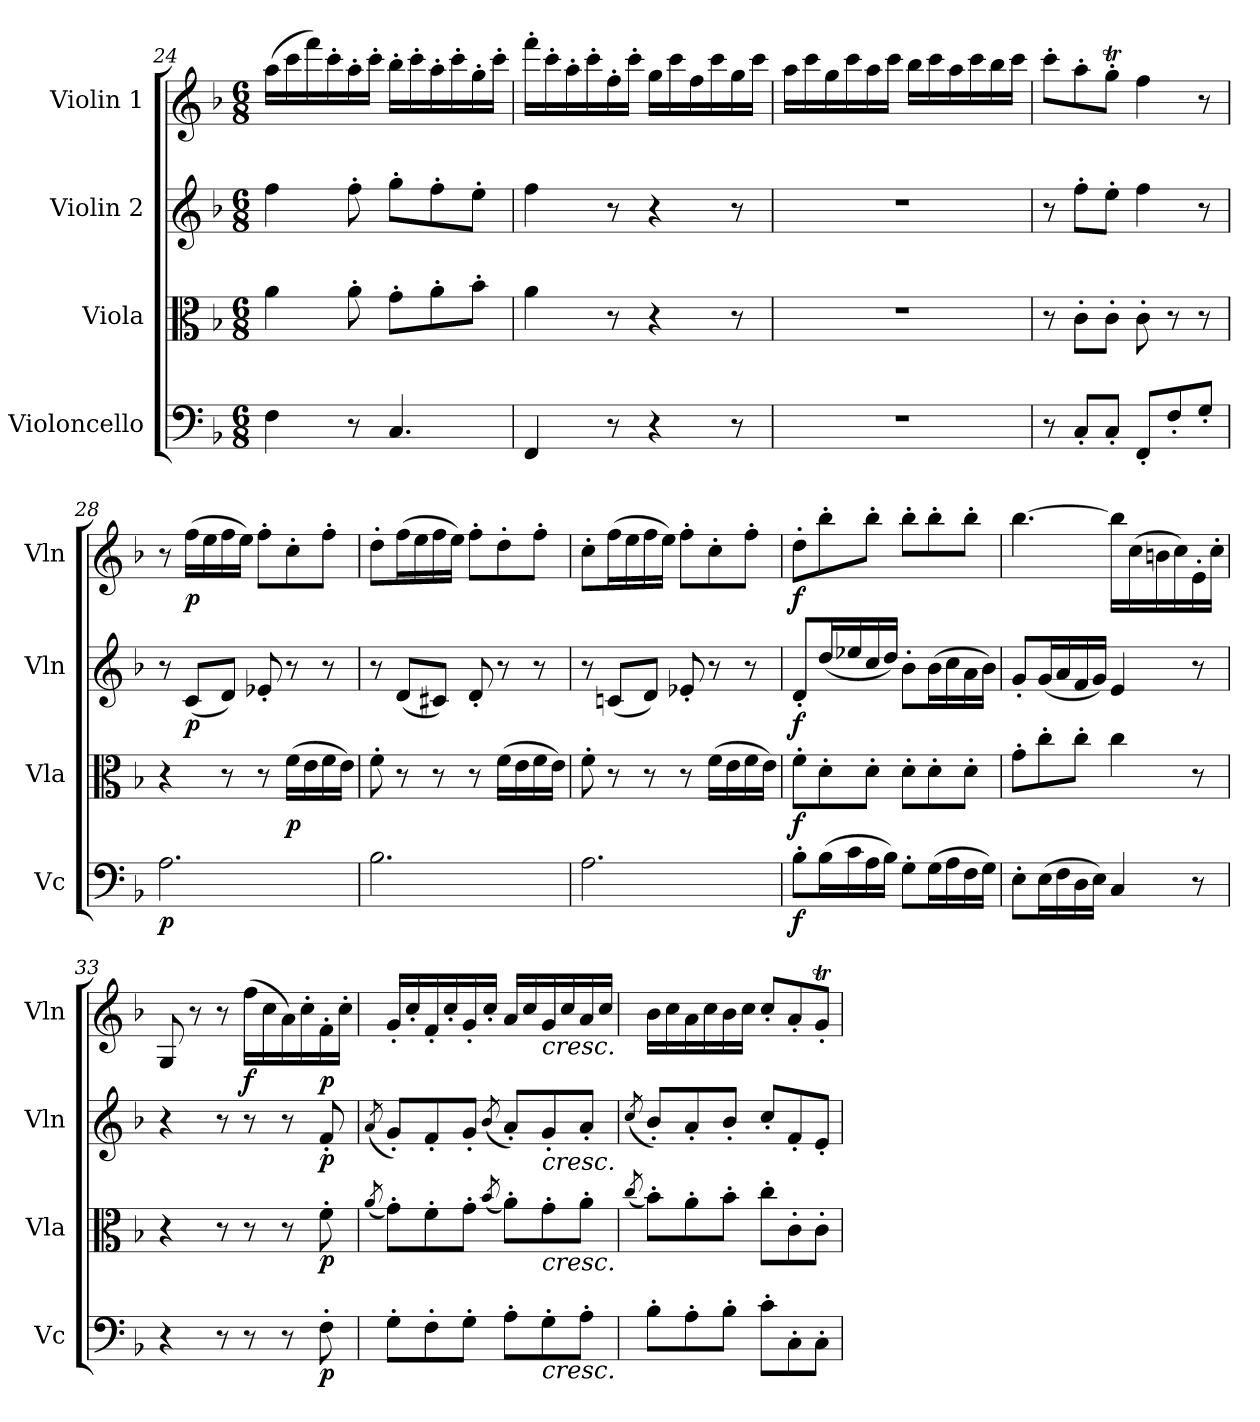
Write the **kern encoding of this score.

**kern	**dynam	**kern	**dynam	**kern	**dynam	**kern	**dynam
*part4	*part4	*part3	*part3	*part2	*part2	*part1	*part1
*staff4	*staff4	*staff3	*staff3	*staff2	*staff2	*staff1	*staff1
*I"Violoncello	*	*I"Viola	*	*I"Violin 2	*	*I"Violin 1	*
*I'Vc	*	*I'Vla	*	*I'Vln	*	*I'Vln	*
*clefF4	*	*clefC3	*	*clefG2	*	*clefG2	*
*k[b-]	*	*k[b-]	*	*k[b-]	*	*k[b-]	*
*M6/8	*	*M6/8	*	*M6/8	*	*M6/8	*
=24	=24	=24	=24	=24	=24	=24	=24
4F\	.	4a\	.	4ff\	.	(16aa\LL	.
.	.	.	.	.	.	16ccc\	.
.	.	.	.	.	.	16fff\)	.
.	.	.	.	.	.	16ccc'\	.
8r	.	8a'\	.	8ff'\	.	16aa'\	.
.	.	.	.	.	.	16ccc'\JJ	.
4.C/	.	8g'\L	.	8gg'\L	.	16bb-'\LL	.
.	.	.	.	.	.	16ccc'\	.
.	.	8a'\	.	8ff'\	.	16aa'\	.
.	.	.	.	.	.	16ccc'\	.
.	.	8b-'\J	.	8ee'\J	.	16gg'\	.
.	.	.	.	.	.	16ccc'\JJ	.
!!LO:LB:g=z
=25	=25	=25	=25	=25	=25	=25	=25
4FF/	.	4a\	.	4ff\	.	16fff'\LL	.
.	.	.	.	.	.	16ccc'\	.
.	.	.	.	.	.	16aa'\	.
.	.	.	.	.	.	16ccc'\	.
8r	.	8r	.	8r	.	16ff'\	.
.	.	.	.	.	.	16ccc'\JJ	.
4r	.	4r	.	4r	.	16gg\LL	.
.	.	.	.	.	.	16ccc\	.
.	.	.	.	.	.	16ff\	.
.	.	.	.	.	.	16ccc\	.
8r	.	8r	.	8r	.	16gg\	.
.	.	.	.	.	.	16ccc\JJ	.
=26	=26	=26	=26	=26	=26	=26	=26
2.r	.	2.r	.	2.r	.	16aa\LL	.
.	.	.	.	.	.	16ccc\	.
.	.	.	.	.	.	16gg\	.
.	.	.	.	.	.	16ccc\	.
.	.	.	.	.	.	16aa\	.
.	.	.	.	.	.	16ccc\JJ	.
.	.	.	.	.	.	16bb-\LL	.
.	.	.	.	.	.	16ccc\	.
.	.	.	.	.	.	16aa\	.
.	.	.	.	.	.	16ccc\	.
.	.	.	.	.	.	16bb-\	.
.	.	.	.	.	.	16ccc\JJ	.
!!LO:LB:g=z
=27	=27	=27	=27	=27	=27	=27	=27
8r	.	8r	.	8r	.	8ccc'\L	.
8C'/L	.	8c'\L	.	8ff'\L	.	8aa'\	.
8C'/J	.	8c'\J	.	8ee'\J	.	8ggT'\J	.
8FF'/L	.	8c'\	.	4ff\	.	4ff\	.
8F'/	.	8r	.	.	.	.	.
8G'/J	.	8r	.	8r	.	8r	.
=28	=28	=28	=28	=28	=28	=28	=28
!	!LO:DY:b	!	!	!	!	!	!
2.A\	p	4r	.	8r	.	8r	.
!	!	!	!	!	!LO:DY:b	!	!LO:DY:b
.	.	.	.	(8c/L	p	(16ff\LL	p
.	.	.	.	.	.	16ee\	.
.	.	8r	.	8d/J)	.	16ff\	.
.	.	.	.	.	.	16ee\JJ)	.
.	.	8r	.	8e-X'/	.	8ff'\L	.
!	!	!	!LO:DY:b	!	!	!	!
.	.	(16f\LL	p	8r	.	8cc'\	.
.	.	16e\	.	.	.	.	.
.	.	16f\	.	8r	.	8ff'\J	.
.	.	16e\JJ)	.	.	.	.	.
=29	=29	=29	=29	=29	=29	=29	=29
2.B-\	.	8f'\	.	8r	.	8dd'\L	.
.	.	8r	.	(8d/L	.	(16ff\L	.
.	.	.	.	.	.	16ee\	.
.	.	8r	.	8c#X/J)	.	16ff\	.
.	.	.	.	.	.	16ee\JJ)	.
.	.	8r	.	8d'/	.	8ff'\L	.
.	.	(16f\LL	.	8r	.	8dd'\	.
.	.	16e\	.	.	.	.	.
.	.	16f\	.	8r	.	8ff'\J	.
.	.	16e\JJ)	.	.	.	.	.
!!LO:LB:g=z
=30	=30	=30	=30	=30	=30	=30	=30
2.A\	.	8f'\	.	8r	.	8cc'\L	.
.	.	8r	.	(8cn/L	.	(16ff\L	.
.	.	.	.	.	.	16ee\	.
.	.	8r	.	8d/J)	.	16ff\	.
.	.	.	.	.	.	16ee\JJ)	.
.	.	8r	.	8e-X'/	.	8ff'\L	.
.	.	(16f\LL	.	8r	.	8cc'\	.
.	.	16e\	.	.	.	.	.
.	.	16f\	.	8r	.	8ff'\J	.
.	.	16e\JJ)	.	.	.	.	.
=31	=31	=31	=31	=31	=31	=31	=31
!	!LO:DY:b	!	!LO:DY:b	!	!LO:DY:b	!	!LO:DY:b
8B-'\L	f	8f'\L	f	8d'/L	f	8dd'\L	f
(16B-\L	.	8d'\	.	(16dd/L	.	8bb-'\	.
16c\	.	.	.	16ee-X/	.	.	.
16A\	.	8d'\J	.	16cc/	.	8bb-'\J	.
16B-\JJ)	.	.	.	16dd/JJ)	.	.	.
8G'\L	.	8d'\L	.	8b-'\L	.	8bb-'\L	.
(16G\L	.	8d'\	.	(16b-\L	.	8bb-'\	.
16A\	.	.	.	16cc\	.	.	.
16F\	.	8d'\J	.	16a\	.	8bb-'\J	.
16G\JJ)	.	.	.	16b-\JJ)	.	.	.
=32	=32	=32	=32	=32	=32	=32	=32
8E'\L	.	8g'\L	.	8g'/L	.	[4.bb-\	.
(16E\L	.	8cc'\	.	(16g/L	.	.	.
16F\	.	.	.	16a/	.	.	.
16D\	.	8cc'\J	.	16f/	.	.	.
16E\JJ)	.	.	.	16g/JJ)	.	.	.
4C/	.	4cc\	.	4e/	.	16bb-\LL]	.
.	.	.	.	.	.	(16cc\	.
.	.	.	.	.	.	16bn\	.
.	.	.	.	.	.	16cc\)	.
8r	.	8r	.	8r	.	16e'\	.
.	.	.	.	.	.	16cc'\JJ	.
!!LO:PB:g=z
=33	=33	=33	=33	=33	=33	=33	=33
4r	.	4r	.	4r	.	8G/	.
.	.	.	.	.	.	8r	.
8r	.	8r	.	8r	.	8r	.
!	!	!	!	!	!	!	!LO:DY:b
8r	.	8r	.	8r	.	(16ff\LL	f
.	.	.	.	.	.	16cc\	.
8r	.	8r	.	8r	.	16a\)	.
.	.	.	.	.	.	16cc'\	.
!	!LO:DY:b	!	!LO:DY:b	!	!LO:DY:b	!	!LO:DY:b
8F'\	p	8f'\	p	8f'/	p	16f'\	p
.	.	.	.	.	.	16cc'\JJ	.
=34	=34	=34	=34	=34	=34	=34	=34
.	.	(8qa/	.	(8qa/	.	.	.
8G'\L	.	8g'\L)	.	8g'/L)	.	16g'/LL	.
.	.	.	.	.	.	16cc'/	.
8F'\	.	8f'\	.	8f'/	.	16f'/	.
.	.	.	.	.	.	16cc'/	.
8G'\J	.	8g'\J	.	8g'/J	.	16g'/	.
.	.	.	.	.	.	16cc'/JJ	.
.	.	(8qb-/	.	(8qb-/	.	.	.
8A'\L	.	8a'\L)	.	8a'/L)	.	16a/LL	.
.	.	.	.	.	.	16cc/	.
!	!	!	!	!	!	!LO:TX:b:i:t=cresc.	!
!	!	!	!	!LO:TX:b:i:t=cresc.	!	!	!
!	!	!LO:TX:b:i:t=cresc.	!	!	!	!	!
!LO:TX:b:i:t=cresc.	!	!	!	!	!	!	!
8G'\	.	8g'\	.	8g'/	.	16g/	.
.	.	.	.	.	.	16cc/	.
8A'\J	.	8a'\J	.	8a'/J	.	16a/	.
.	.	.	.	.	.	16cc/JJ	.
!!LO:LB:g=z
=35	=35	=35	=35	=35	=35	=35	=35
.	.	(8qcc/	.	(8qcc/	.	.	.
8B-'\L	.	8b-'\L)	.	8b-'/L)	.	16b-\LL	.
.	.	.	.	.	.	16cc\	.
8A'\	.	8a'\	.	8a'/	.	16a\	.
.	.	.	.	.	.	16cc\	.
8B-'\J	.	8b-'\J	.	8b-'/J	.	16b-\	.
.	.	.	.	.	.	16cc\JJ	.
8c'\L	.	8cc'\L	.	8cc'/L	.	8cc'/L	.
8C'\	.	8c'\	.	8f'/	.	8a'/	.
8C'\J	.	8c'\J	.	8e'/J	.	8gT'/J	.
=	=	=	=	=	=	=	=
*-	*-	*-	*-	*-	*-	*-	*-
